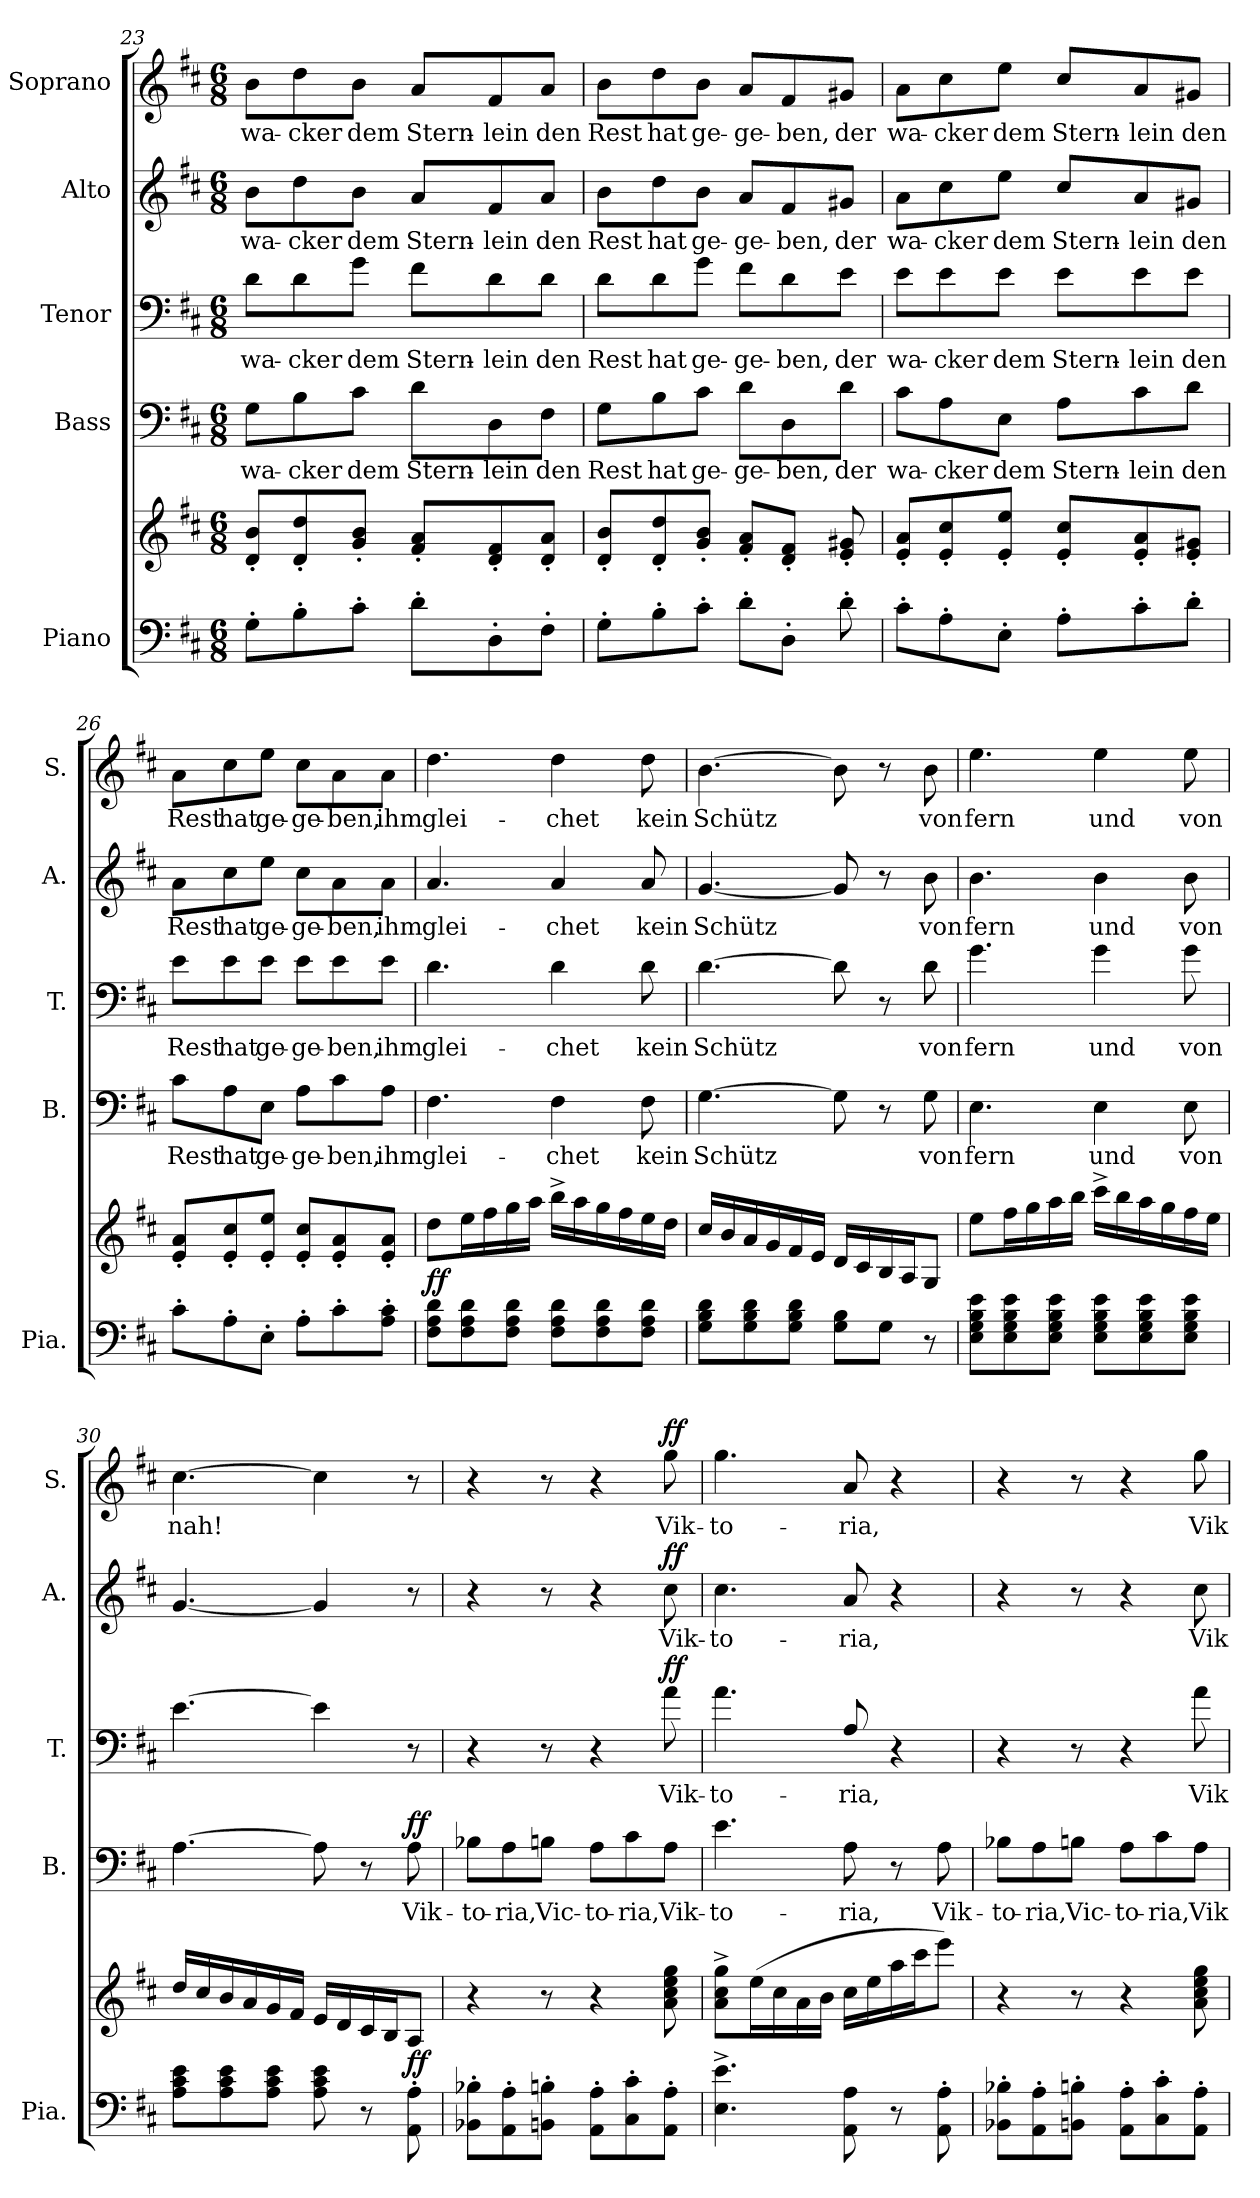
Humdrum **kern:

**kern	**kern	**dynam	**kern	**text	**dynam	**kern	**text	**dynam	**kern	**text	**dynam	**kern	**text	**dynam
*part5	*part5	*part5	*part4	*part4	*part4	*part3	*part3	*part3	*part2	*part2	*part2	*part1	*part1	*part1
*staff6	*staff5	*staff5/6	*staff4	*staff4	*staff4	*staff3	*staff3	*staff3	*staff2	*staff2	*staff2	*staff1	*staff1	*staff1
*I"Piano	*	*	*I"Bass	*	*	*I"Tenor	*	*	*I"Alto	*	*	*I"Soprano	*	*
*I'Pia.	*	*	*I'B.	*	*	*I'T.	*	*	*I'A.	*	*	*I'S.	*	*
*clefF4	*clefG2	*	*clefF4	*	*	*clefF4	*	*	*clefG2	*	*	*clefG2	*	*
*k[f#c#]	*k[f#c#]	*	*k[f#c#]	*	*	*k[f#c#]	*	*	*k[f#c#]	*	*	*k[f#c#]	*	*
*M6/8	*M6/8	*	*M6/8	*	*	*M6/8	*	*	*M6/8	*	*	*M6/8	*	*
=23	=23	=23	=23	=23	=23	=23	=23	=23	=23	=23	=23	=23	=23	=23
8G'\L	8d/' 8b/'L	.	8G\L	wa-	.	8d\L	wa-	.	8b\L	wa-	.	8b\L	wa-	.
8B'\	8d/' 8dd/'	.	8B\	-cker	.	8d\	-cker	.	8dd\	-cker	.	8dd\	-cker	.
8c#'\J	8g/' 8b/'J	.	8c#\J	dem	.	8g\J	dem	.	8b\J	dem	.	8b\J	dem	.
8d'\L	8f#/' 8a/'L	.	8d\L	Stern-	.	8f#\L	Stern-	.	8a/L	Stern-	.	8a/L	Stern-	.
8D'\	8d/' 8f#/'	.	8D\	-lein	.	8d\	-lein	.	8f#/	-lein	.	8f#/	-lein	.
8F#'\J	8d/' 8a/'J	.	8F#\J	den	.	8d\J	den	.	8a/J	den	.	8a/J	den	.
!!LO:PB:g=z
=24	=24	=24	=24	=24	=24	=24	=24	=24	=24	=24	=24	=24	=24	=24
8G'\L	8d/' 8b/'L	.	8G\L	Rest	.	8d\L	Rest	.	8b\L	Rest	.	8b\L	Rest	.
8B'\	8d/' 8dd/'	.	8B\	hat	.	8d\	hat	.	8dd\	hat	.	8dd\	hat	.
8c#'\J	8g/' 8b/'J	.	8c#\J	ge-	.	8g\J	ge-	.	8b\J	ge-	.	8b\J	ge-	.
8d'\L	8f#/' 8a/'L	.	8d\L	-ge-	.	8f#\L	-ge-	.	8a/L	-ge-	.	8a/L	-ge-	.
8D'\J	8d/' 8f#/'J	.	8D\	-ben,	.	8d\	-ben,	.	8f#/	-ben,	.	8f#/	-ben,	.
8d'\	8e/' 8g#X/'	.	8d\J	der	.	8e\J	der	.	8g#X/J	der	.	8g#X/J	der	.
=25	=25	=25	=25	=25	=25	=25	=25	=25	=25	=25	=25	=25	=25	=25
8c#'\L	8e/' 8a/'L	.	8c#\L	wa-	.	8e\L	wa-	.	8a\L	wa-	.	8a\L	wa-	.
8A'\	8e/' 8cc#/'	.	8A\	-cker	.	8e\	-cker	.	8cc#\	-cker	.	8cc#\	-cker	.
8E'\J	8e/' 8ee/'J	.	8E\J	dem	.	8e\J	dem	.	8ee\J	dem	.	8ee\J	dem	.
8A'\L	8e/' 8cc#/'L	.	8A\L	Stern-	.	8e\L	Stern-	.	8cc#/L	Stern-	.	8cc#/L	Stern-	.
8c#'\	8e/' 8a/'	.	8c#\	-lein	.	8e\	-lein	.	8a/	-lein	.	8a/	-lein	.
8d'\J	8e/' 8g#X/'J	.	8d\J	den	.	8e\J	den	.	8g#X/J	den	.	8g#X/J	den	.
=26	=26	=26	=26	=26	=26	=26	=26	=26	=26	=26	=26	=26	=26	=26
8c#'\L	8e/' 8a/'L	.	8c#\L	Rest	.	8e\L	Rest	.	8a\L	Rest	.	8a\L	Rest	.
8A'\	8e/' 8cc#/'	.	8A\	hat	.	8e\	hat	.	8cc#\	hat	.	8cc#\	hat	.
8E'\J	8e/' 8ee/'J	.	8E\J	ge-	.	8e\J	ge-	.	8ee\J	ge-	.	8ee\J	ge-	.
8A'\L	8e/' 8cc#/'L	.	8A\L	-ge-	.	8e\L	-ge-	.	8cc#\L	-ge-	.	8cc#\L	-ge-	.
8c#'\	8e/' 8a/'	.	8c#\	-ben,	.	8e\	-ben,	.	8a\	-ben,	.	8a\	-ben,	.
8A\' 8c#\'J	8e/' 8a/'J	.	8A\J	ihm	.	8e\J	ihm	.	8a\J	ihm	.	8a\J	ihm	.
!!LO:LB:g=z
=27	=27	=27	=27	=27	=27	=27	=27	=27	=27	=27	=27	=27	=27	=27
!	!	!LO:DY:a=2	!	!	!	!	!	!	!	!	!	!	!	!
8F#\ 8A\ 8d\L	8dd\L	ff	4.F#\	glei-	.	4.d\	glei-	.	4.a/	glei-	.	4.dd\	glei-	.
8F#\ 8A\ 8d\	16ee\L	.	.	.	.	.	.	.	.	.	.	.	.	.
.	16ff#\	.	.	.	.	.	.	.	.	.	.	.	.	.
8F#\ 8A\ 8d\J	16gg\	.	.	.	.	.	.	.	.	.	.	.	.	.
.	16aa\JJ	.	.	.	.	.	.	.	.	.	.	.	.	.
8F#\ 8A\ 8d\L	16bb^\LL	.	4F#\	-chet	.	4d\	-chet	.	4a/	-chet	.	4dd\	-chet	.
.	16aa\	.	.	.	.	.	.	.	.	.	.	.	.	.
8F#\ 8A\ 8d\	16gg\	.	.	.	.	.	.	.	.	.	.	.	.	.
.	16ff#\	.	.	.	.	.	.	.	.	.	.	.	.	.
8F#\ 8A\ 8d\J	16ee\	.	8F#\	kein	.	8d\	kein	.	8a/	kein	.	8dd\	kein	.
.	16dd\JJ	.	.	.	.	.	.	.	.	.	.	.	.	.
=28	=28	=28	=28	=28	=28	=28	=28	=28	=28	=28	=28	=28	=28	=28
8G\ 8B\ 8d\L	16cc#/LL	.	[4.G\	Schütz	.	[4.d\	Schütz	.	[4.g/	Schütz	.	[4.b\	Schütz	.
.	16b/	.	.	.	.	.	.	.	.	.	.	.	.	.
8G\ 8B\ 8d\	16a/	.	.	.	.	.	.	.	.	.	.	.	.	.
.	16g/	.	.	.	.	.	.	.	.	.	.	.	.	.
8G\ 8B\ 8d\J	16f#/	.	.	.	.	.	.	.	.	.	.	.	.	.
.	16e/JJ	.	.	.	.	.	.	.	.	.	.	.	.	.
8G\ 8B\L	16d/LL	.	8G\]	.	.	8d\]	.	.	8g/]	.	.	8b\]	.	.
.	16c#/	.	.	.	.	.	.	.	.	.	.	.	.	.
8G\J	16B/	.	8r	.	.	8r	.	.	8r	.	.	8r	.	.
.	16A/J	.	.	.	.	.	.	.	.	.	.	.	.	.
8r	8G/J	.	8G\	von	.	8d\	von	.	8b\	von	.	8b\	von	.
=29	=29	=29	=29	=29	=29	=29	=29	=29	=29	=29	=29	=29	=29	=29
8E\ 8G\ 8B\ 8e\L	8ee\L	.	4.E\	fern	.	4.g\	fern	.	4.b\	fern	.	4.ee\	fern	.
8E\ 8G\ 8B\ 8e\	16ff#\L	.	.	.	.	.	.	.	.	.	.	.	.	.
.	16gg\	.	.	.	.	.	.	.	.	.	.	.	.	.
8E\ 8G\ 8B\ 8e\J	16aa\	.	.	.	.	.	.	.	.	.	.	.	.	.
.	16bb\JJ	.	.	.	.	.	.	.	.	.	.	.	.	.
8E\ 8G\ 8B\ 8e\L	16ccc#^\LL	.	4E\	und	.	4g\	und	.	4b\	und	.	4ee\	und	.
.	16bb\	.	.	.	.	.	.	.	.	.	.	.	.	.
8E\ 8G\ 8B\ 8e\	16aa\	.	.	.	.	.	.	.	.	.	.	.	.	.
.	16gg\	.	.	.	.	.	.	.	.	.	.	.	.	.
8E\ 8G\ 8B\ 8e\J	16ff#\	.	8E\	von	.	8g\	von	.	8b\	von	.	8ee\	von	.
.	16ee\JJ	.	.	.	.	.	.	.	.	.	.	.	.	.
!!LO:PB:g=z
=30	=30	=30	=30	=30	=30	=30	=30	=30	=30	=30	=30	=30	=30	=30
8A\ 8c#\ 8e\L	16dd/LL	.	[4.A\	.	.	[4.e\	.	.	[4.g/	.	.	[4.cc#\	nah!	.
.	16cc#/	.	.	.	.	.	.	.	.	.	.	.	.	.
8A\ 8c#\ 8e\	16b/	.	.	.	.	.	.	.	.	.	.	.	.	.
.	16a/	.	.	.	.	.	.	.	.	.	.	.	.	.
8A\ 8c#\ 8e\J	16g/	.	.	.	.	.	.	.	.	.	.	.	.	.
.	16f#/JJ	.	.	.	.	.	.	.	.	.	.	.	.	.
8A\ 8c#\ 8e\	16e/LL	.	8A\]	.	.	4e\]	.	.	4g/]	.	.	4cc#\]	.	.
.	16d/	.	.	.	.	.	.	.	.	.	.	.	.	.
8r	16c#/	.	8r	.	.	.	.	.	.	.	.	.	.	.
.	16B/J	.	.	.	.	.	.	.	.	.	.	.	.	.
!	!	!LO:DY:a=2	!	!	!LO:DY:a	!	!	!	!	!	!	!	!	!
8AA\' 8A\'	8A/J	ff	8A\	Vik-	ff	8r	.	.	8r	.	.	8r	.	.
=31	=31	=31	=31	=31	=31	=31	=31	=31	=31	=31	=31	=31	=31	=31
8BB-X\' 8B-X\'L	4r	.	8B-X\L	-to-	.	4r	.	.	4r	.	.	4r	.	.
8AA\' 8A\'	.	.	8A\	-ria,	.	.	.	.	.	.	.	.	.	.
8BBn\' 8Bn\'J	8r	.	8Bn\J	Vic-	.	8r	.	.	8r	.	.	8r	.	.
8AA\' 8A\'L	4r	.	8A\L	-to-	.	4r	.	.	4r	.	.	4r	.	.
8C#\' 8c#\'	.	.	8c#\	-ria,	.	.	.	.	.	.	.	.	.	.
!	!	!	!	!	!	!	!	!LO:DY:a	!	!	!LO:DY:a	!	!	!LO:DY:a
8AA\' 8A\'J	8a\ 8cc#\ 8ee\ 8gg\	.	8A\J	Vik-	.	8a\	Vik-	ff	8cc#\	Vik-	ff	8gg\	Vik-	ff
=32	=32	=32	=32	=32	=32	=32	=32	=32	=32	=32	=32	=32	=32	=32
4.E\^ 4.e\^	8a\^ 8cc#\^ 8gg\^L	.	4.e\	-to-	.	4.a\	-to-	.	4.cc#\	-to-	.	4.gg\	-to-	.
.	(16ee\L	.	.	.	.	.	.	.	.	.	.	.	.	.
.	16cc#\	.	.	.	.	.	.	.	.	.	.	.	.	.
.	16a\	.	.	.	.	.	.	.	.	.	.	.	.	.
.	16b\JJ	.	.	.	.	.	.	.	.	.	.	.	.	.
8AA\ 8A\	16cc#\LL	.	8A\	-ria,	.	8A/	-ria,	.	8a/	-ria,	.	8a/	-ria,	.
.	16ee\	.	.	.	.	.	.	.	.	.	.	.	.	.
8r	16aa\	.	8r	.	.	4r	.	.	4r	.	.	4r	.	.
.	16ccc#\J	.	.	.	.	.	.	.	.	.	.	.	.	.
8AA\' 8A\'	8eee\J)	.	8A\	Vik-	.	.	.	.	.	.	.	.	.	.
!!LO:LB:g=z
=33	=33	=33	=33	=33	=33	=33	=33	=33	=33	=33	=33	=33	=33	=33
8BB-X\' 8B-X\'L	4r	.	8B-X\L	-to-	.	4r	.	.	4r	.	.	4r	.	.
8AA\' 8A\'	.	.	8A\	-ria,	.	.	.	.	.	.	.	.	.	.
8BBn\' 8Bn\'J	8r	.	8Bn\J	Vic-	.	8r	.	.	8r	.	.	8r	.	.
8AA\' 8A\'L	4r	.	8A\L	-to-	.	4r	.	.	4r	.	.	4r	.	.
8C#\' 8c#\'	.	.	8c#\	-ria,	.	.	.	.	.	.	.	.	.	.
8AA\' 8A\'J	8a\ 8cc#\ 8ee\ 8gg\	.	8A\J	Vik-	.	8a\	Vik-	.	8cc#\	Vik-	.	8gg\	Vik-	.
=	=	=	=	=	=	=	=	=	=	=	=	=	=	=
*-	*-	*-	*-	*-	*-	*-	*-	*-	*-	*-	*-	*-	*-	*-
